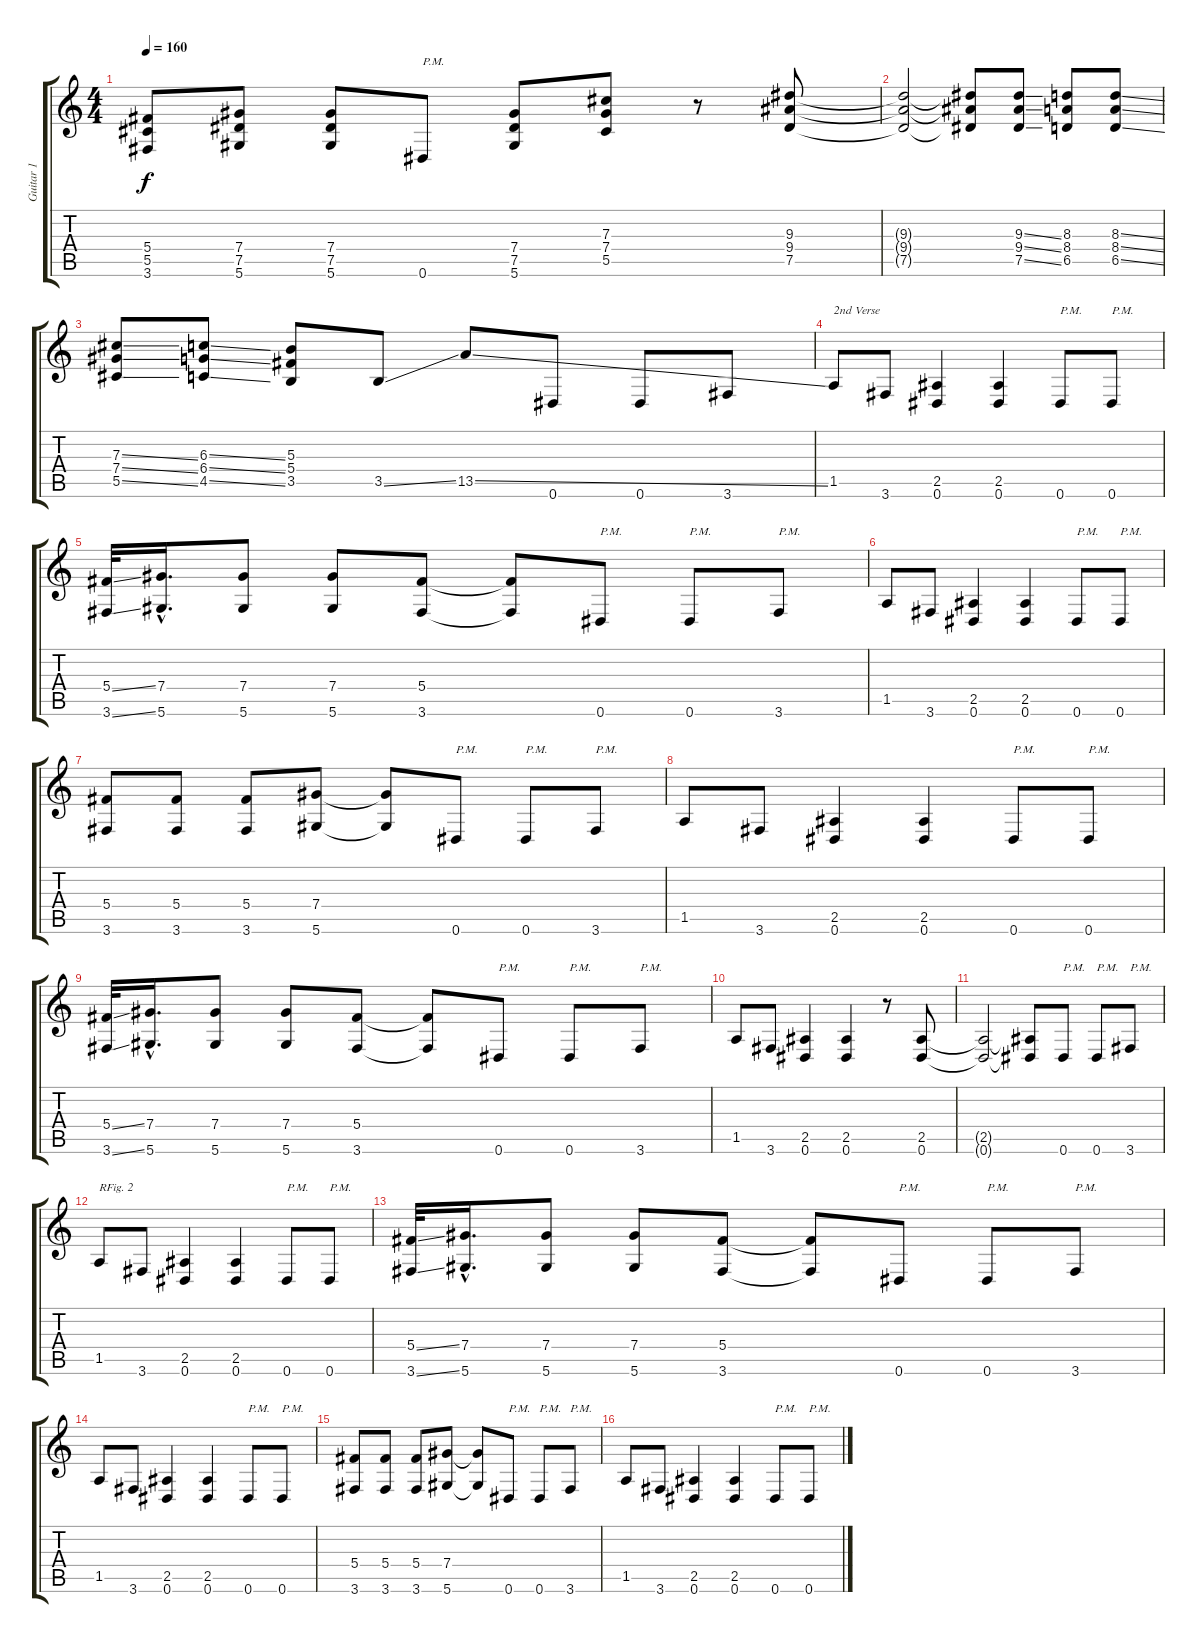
\track ("Guitar 1" "Guitar 1") {instrument distortionguitar}
\staff {score tabs}
\tuning (Eb4 Bb3 Gb3 Db3 Ab2 Eb2) {hide}
\ts (4 4)
\tempo 160
\clef g2
\ks c
(5.4{t} 5.5{t} 3.6{t}).8{dy f} (7.4 7.5 5.6).8 (7.4 7.5 5.6).8 0.6.8{txt "P.M."} (7.4 7.5 5.6).8 (7.3 7.4 5.5).8 r.8 (9.3 9.4 7.5).8 |
(9.3{t} 9.4{t} 7.5{t}).2 (9.3{t} 9.4{t} 7.5{t}).8 (9.3{ss} 9.4{ss} 7.5{ss}).8 (8.3 8.4 6.5).8 (8.3{ss} 8.4{ss} 6.5{ss}).8 |
(7.3{ss} 7.4{ss} 5.5{ss}).8 (6.3{ss} 6.4{ss} 4.5{ss}).8 (5.3 5.4 3.5).8 3.5{ss}.8 13.5{ss}.8 0.6.8 0.6.8 3.6.8 |
1.5.8{txt "2nd Verse"} 3.6.8 (2.5 0.6).4 (2.5 0.6).4 0.6.8{txt "P.M."} 0.6.8{txt "P.M."} |
(5.4{ss} 3.6{ss}).32 (7.4{hac} 5.6{hac}).16{d} (7.4 5.6).8 (7.4 5.6).8 (5.4 3.6).8 (5.4{t} 3.6{t}).8 0.6.8{txt "P.M."} 0.6.8{txt "P.M."} 3.6.8{txt "P.M."} |
1.5.8 3.6.8 (2.5 0.6).4 (2.5 0.6).4 0.6.8{txt "P.M."} 0.6.8{txt "P.M."} |
(5.4 3.6).8 (5.4 3.6).8 (5.4 3.6).8 (7.4 5.6).8 (7.4{t} 5.6{t}).8 0.6.8{txt "P.M."} 0.6.8{txt "P.M."} 3.6.8{txt "P.M."} |
1.5.8 3.6.8 (2.5 0.6).4 (2.5 0.6).4 0.6.8{txt "P.M."} 0.6.8{txt "P.M."} |
(5.4{ss} 3.6{ss}).32 (7.4{hac} 5.6{hac}).16{d} (7.4 5.6).8 (7.4 5.6).8 (5.4 3.6).8 (5.4{t} 3.6{t}).8 0.6.8{txt "P.M."} 0.6.8{txt "P.M."} 3.6.8{txt "P.M."} |
1.5.8 3.6.8 (2.5 0.6).4 (2.5 0.6).4 r.8 (2.5 0.6).8 |
(2.5{t} 0.6{t}).2 (2.5{t} 0.6{t}).8 0.6.8{txt "P.M."} 0.6.8{txt "P.M."} 3.6.8{txt "P.M."} |
1.5.8{txt "RFig. 2"} 3.6.8 (2.5 0.6).4 (2.5 0.6).4 0.6.8{txt "P.M."} 0.6.8{txt "P.M."} |
(5.4{ss} 3.6{ss}).32 (7.4{hac} 5.6{hac}).16{d} (7.4 5.6).8 (7.4 5.6).8 (5.4 3.6).8 (5.4{t} 3.6{t}).8 0.6.8{txt "P.M."} 0.6.8{txt "P.M."} 3.6.8{txt "P.M."} |
1.5.8 3.6.8 (2.5 0.6).4 (2.5 0.6).4 0.6.8{txt "P.M."} 0.6.8{txt "P.M."} |
(5.4 3.6).8 (5.4 3.6).8 (5.4 3.6).8 (7.4 5.6).8 (7.4{t} 5.6{t}).8 0.6.8{txt "P.M."} 0.6.8{txt "P.M."} 3.6.8{txt "P.M."} |
1.5.8 3.6.8 (2.5 0.6).4 (2.5 0.6).4 0.6.8{txt "P.M."} 0.6.8{txt "P.M."}
